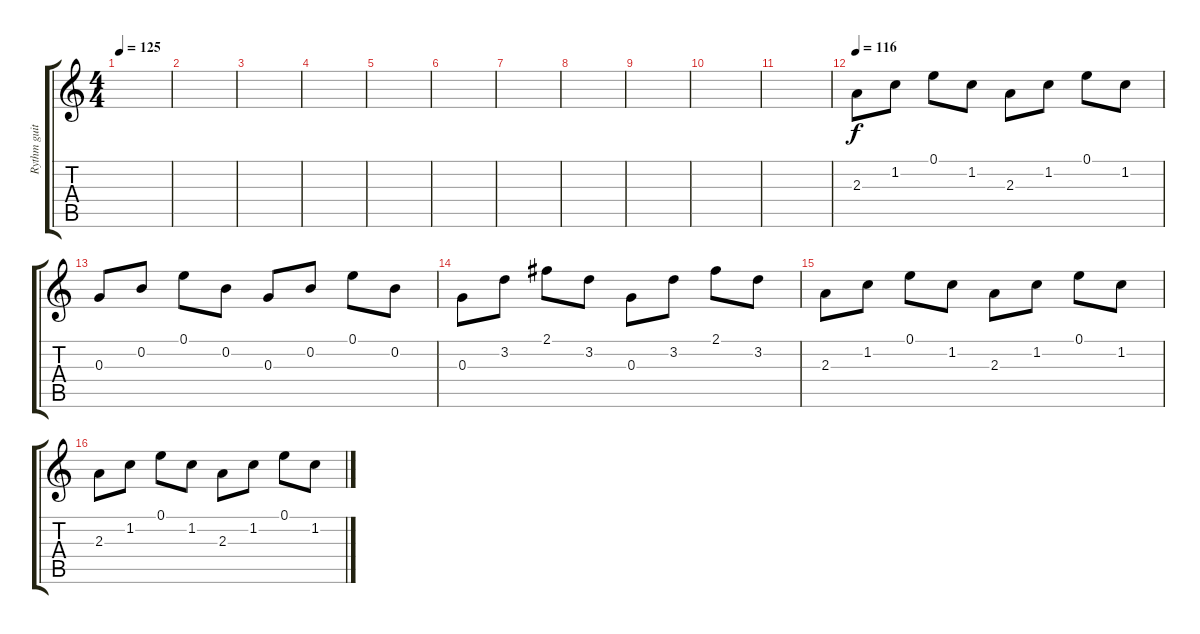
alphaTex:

\track ("Rythm guitar(Clean) - James" "Rythm guit") {instrument electricguitarclean}
\staff {score tabs}
\tuning (E4 B3 G3 D3 A2 E2) {hide}
\ts (4 4)
\tempo 125
\clef g2
\ks c
|
|
|
|
|
|
|
|
|
|
|
\tempo 116
2.3.8{dy f} 1.2.8 0.1.8 1.2.8 2.3.8 1.2.8 0.1.8 1.2.8 |
0.3.8 0.2.8 0.1.8 0.2.8 0.3.8 0.2.8 0.1.8 0.2.8 |
0.3.8 3.2.8 2.1.8 3.2.8 0.3.8 3.2.8 2.1.8 3.2.8 |
2.3.8 1.2.8 0.1.8 1.2.8 2.3.8 1.2.8 0.1.8 1.2.8 |
2.3.8 1.2.8 0.1.8 1.2.8 2.3.8 1.2.8 0.1.8 1.2.8
